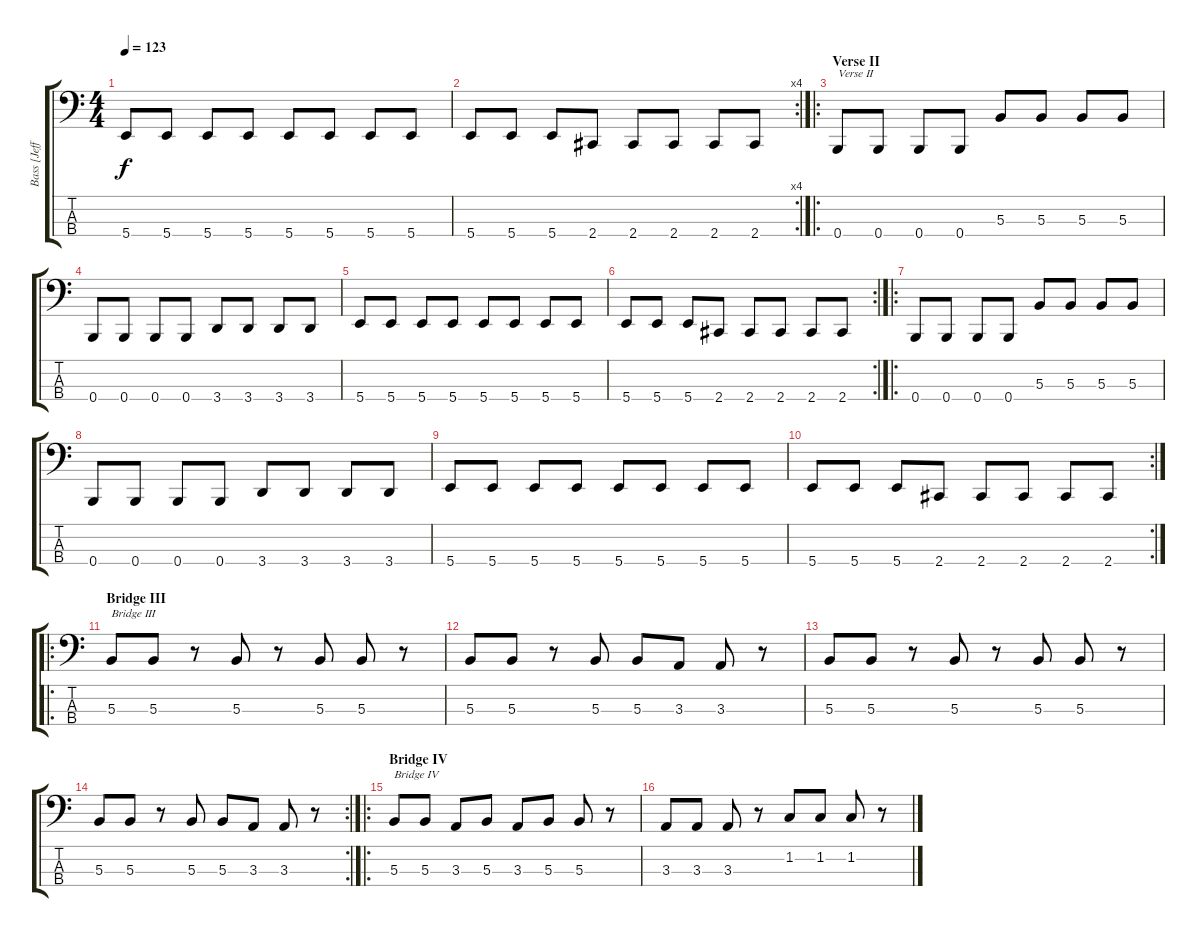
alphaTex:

\track ("Bass [Jeff Caxide]" "Bass [Jeff") {instrument electricbasspick}
\staff {score tabs}
\tuning (E2 B1 Gb1 B0) {hide}
\ts (4 4)
\tempo 123
\clef f4
\ks c
5.4.8{dy f} 5.4.8 5.4.8 5.4.8 5.4.8 5.4.8 5.4.8 5.4.8 |
\rc 4
5.4.8 5.4.8 5.4.8 2.4.8 2.4.8 2.4.8 2.4.8 2.4.8 |
\ro
\section ("" "Verse II")
0.4.8{txt "Verse II"} 0.4.8 0.4.8 0.4.8 5.3.8 5.3.8 5.3.8 5.3.8 |
0.4.8 0.4.8 0.4.8 0.4.8 3.4.8 3.4.8 3.4.8 3.4.8 |
5.4.8 5.4.8 5.4.8 5.4.8 5.4.8 5.4.8 5.4.8 5.4.8 |
\rc 2
5.4.8 5.4.8 5.4.8 2.4.8 2.4.8 2.4.8 2.4.8 2.4.8 |
\ro
0.4.8 0.4.8 0.4.8 0.4.8 5.3.8 5.3.8 5.3.8 5.3.8 |
0.4.8 0.4.8 0.4.8 0.4.8 3.4.8 3.4.8 3.4.8 3.4.8 |
5.4.8 5.4.8 5.4.8 5.4.8 5.4.8 5.4.8 5.4.8 5.4.8 |
\rc 2
5.4.8 5.4.8 5.4.8 2.4.8 2.4.8 2.4.8 2.4.8 2.4.8 |
\ro
\section ("" "Bridge III")
5.3.8{txt "Bridge III"} 5.3.8 r.8 5.3.8 r.8 5.3.8 5.3.8 r.8 |
5.3.8 5.3.8 r.8 5.3.8 5.3.8 3.3.8 3.3.8 r.8 |
5.3.8 5.3.8 r.8 5.3.8 r.8 5.3.8 5.3.8 r.8 |
\rc 2
5.3.8 5.3.8 r.8 5.3.8 5.3.8 3.3.8 3.3.8 r.8 |
\ro
\section ("" "Bridge IV")
5.3.8{txt "Bridge IV"} 5.3.8 3.3.8 5.3.8 3.3.8 5.3.8 5.3.8 r.8 |
3.3.8 3.3.8 3.3.8 r.8 1.2.8 1.2.8 1.2.8 r.8
